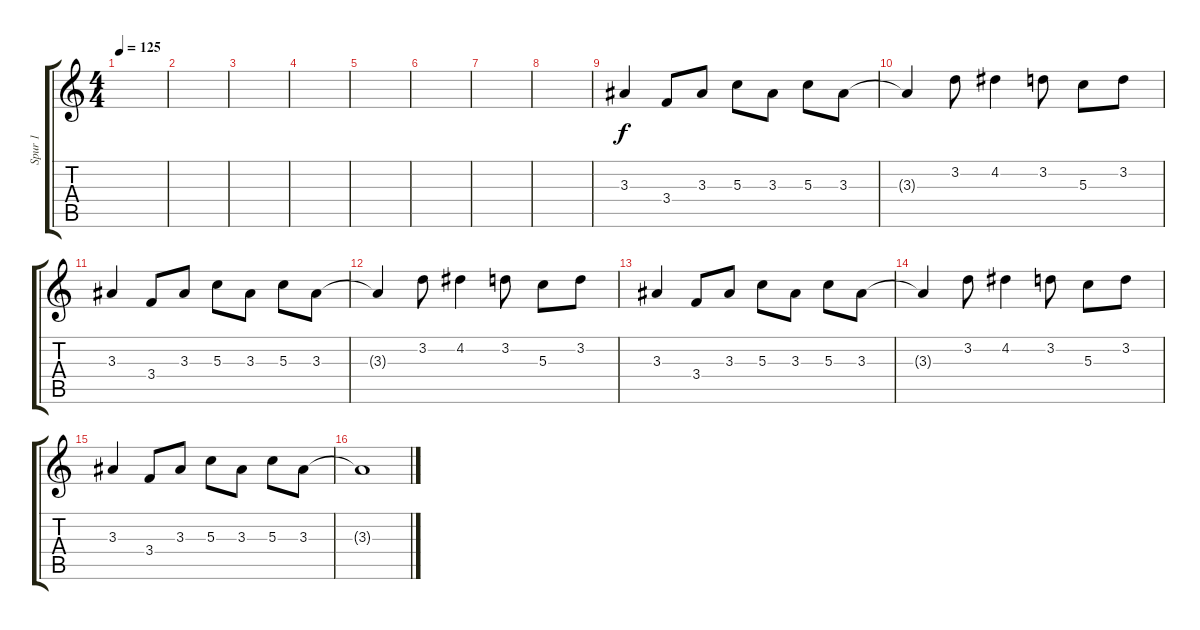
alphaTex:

\track ("Spur 1" "Spur 1") {instrument acousticguitarsteel}
\staff {score tabs}
\tuning (E4 B3 G3 D3 A2 E2) {hide}
\ts (4 4)
\tempo 125
\clef g2
\ks c
|
|
|
|
|
|
|
|
3.3.4 3.4.8 3.3.8 5.3.8 3.3.8 5.3.8 3.3.8 |
3.3{t}.4 3.2.8 4.2.4 3.2.8 5.3.8 3.2.8 |
3.3.4 3.4.8 3.3.8 5.3.8 3.3.8 5.3.8 3.3.8 |
3.3{t}.4 3.2.8 4.2.4 3.2.8 5.3.8 3.2.8 |
3.3.4 3.4.8 3.3.8 5.3.8 3.3.8 5.3.8 3.3.8 |
3.3{t}.4 3.2.8 4.2.4 3.2.8 5.3.8 3.2.8 |
3.3.4 3.4.8 3.3.8 5.3.8 3.3.8 5.3.8 3.3.8 |
3.3{t}.1
